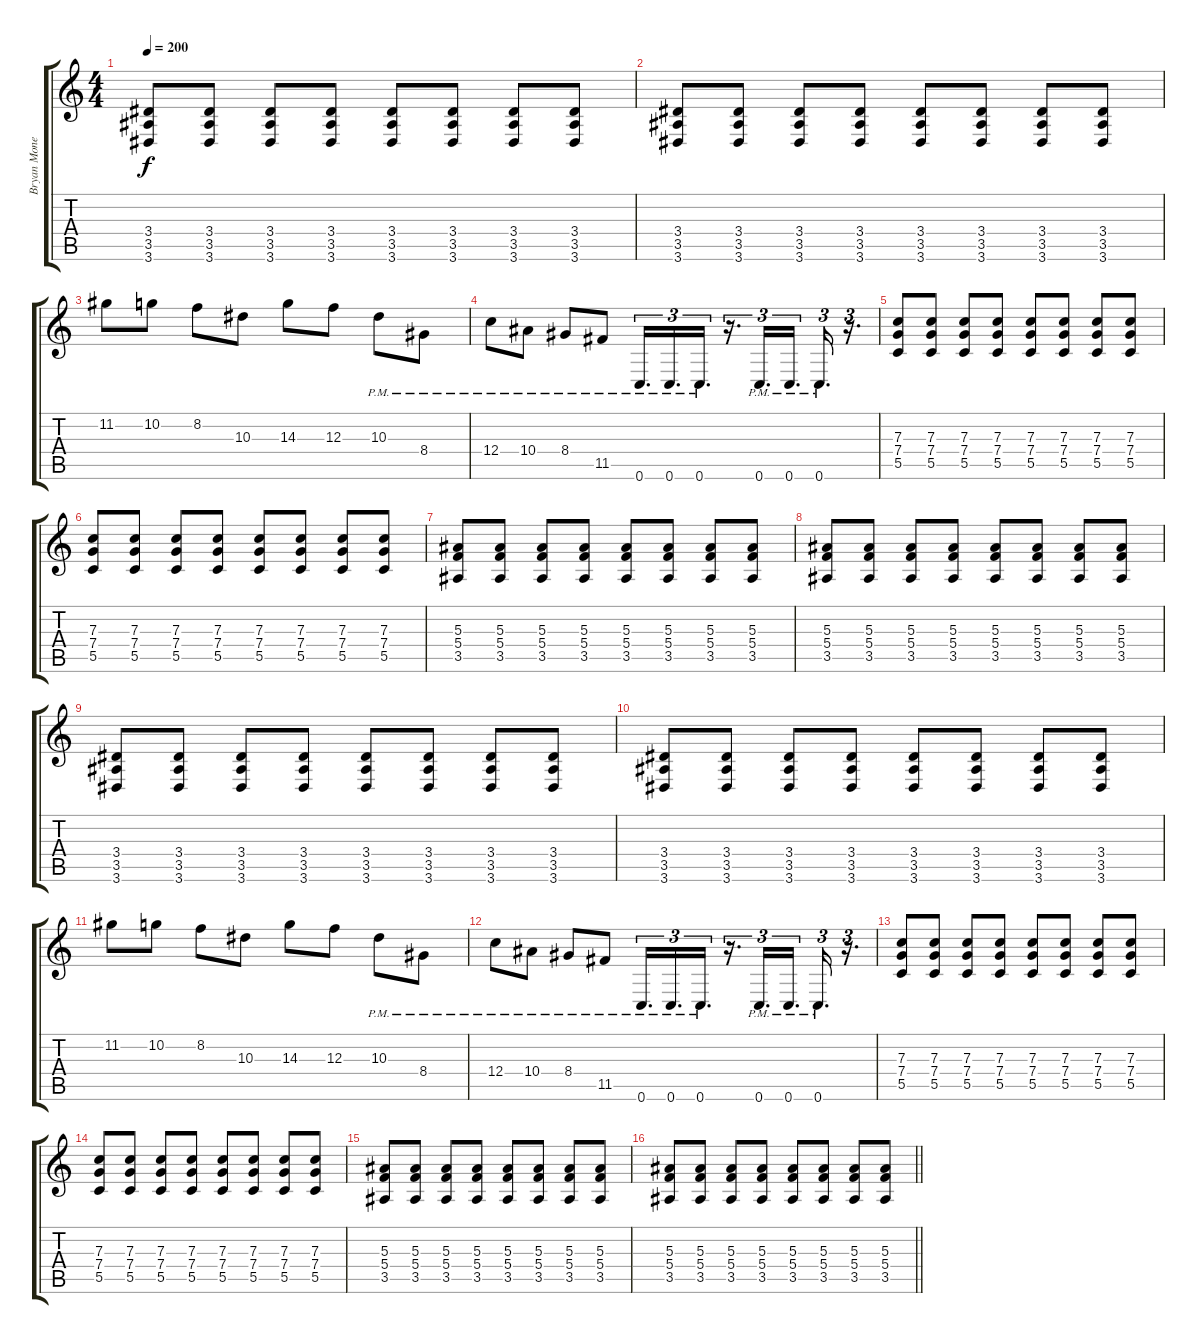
\track ("Bryan Money - Guitar" "Bryan Mone") {instrument distortionguitar}
\staff {score tabs}
\tuning (D4 A3 F3 C3 G2 C2) {hide}
\ts (4 4)
\tempo 200
\clef g2
\ks c
(3.4 3.5 3.6).8{dy f} (3.4 3.5 3.6).8 (3.4 3.5 3.6).8 (3.4 3.5 3.6).8 (3.4 3.5 3.6).8 (3.4 3.5 3.6).8 (3.4 3.5 3.6).8 (3.4 3.5 3.6).8 |
(3.4 3.5 3.6).8 (3.4 3.5 3.6).8 (3.4 3.5 3.6).8 (3.4 3.5 3.6).8 (3.4 3.5 3.6).8 (3.4 3.5 3.6).8 (3.4 3.5 3.6).8 (3.4 3.5 3.6).8 |
11.2.8{volume 11} 10.2.8 8.2.8 10.3.8 14.3.8 12.3.8 10.3{pm}.8 8.4{pm}.8 |
12.4{pm}.8 10.4{pm}.8 8.4{pm}.8 11.5{pm}.8 0.6{pm}.16{d tu (3 2)} 0.6{pm}.16{d tu (3 2)} 0.6{pm}.16{d tu (3 2)} r.16{d tu (3 2)} 0.6{pm}.16{d tu (3 2)} 0.6{pm}.16{d tu (3 2)} 0.6{pm}.16{d tu (3 2)} r.16{d tu (3 2)} |
(7.3 7.4 5.5).8{volume 8} (7.3 7.4 5.5).8 (7.3 7.4 5.5).8 (7.3 7.4 5.5).8 (7.3 7.4 5.5).8 (7.3 7.4 5.5).8 (7.3 7.4 5.5).8 (7.3 7.4 5.5).8 |
(7.3 7.4 5.5).8 (7.3 7.4 5.5).8 (7.3 7.4 5.5).8 (7.3 7.4 5.5).8 (7.3 7.4 5.5).8 (7.3 7.4 5.5).8 (7.3 7.4 5.5).8 (7.3 7.4 5.5).8 |
(5.3 5.4 3.5).8 (5.3 5.4 3.5).8 (5.3 5.4 3.5).8 (5.3 5.4 3.5).8 (5.3 5.4 3.5).8 (5.3 5.4 3.5).8 (5.3 5.4 3.5).8 (5.3 5.4 3.5).8 |
(5.3 5.4 3.5).8 (5.3 5.4 3.5).8 (5.3 5.4 3.5).8 (5.3 5.4 3.5).8 (5.3 5.4 3.5).8 (5.3 5.4 3.5).8 (5.3 5.4 3.5).8 (5.3 5.4 3.5).8 |
(3.4 3.5 3.6).8 (3.4 3.5 3.6).8 (3.4 3.5 3.6).8 (3.4 3.5 3.6).8 (3.4 3.5 3.6).8 (3.4 3.5 3.6).8 (3.4 3.5 3.6).8 (3.4 3.5 3.6).8 |
(3.4 3.5 3.6).8 (3.4 3.5 3.6).8 (3.4 3.5 3.6).8 (3.4 3.5 3.6).8 (3.4 3.5 3.6).8 (3.4 3.5 3.6).8 (3.4 3.5 3.6).8 (3.4 3.5 3.6).8 |
11.2.8{volume 11} 10.2.8 8.2.8 10.3.8 14.3.8 12.3.8 10.3{pm}.8 8.4{pm}.8 |
12.4{pm}.8 10.4{pm}.8 8.4{pm}.8 11.5{pm}.8 0.6{pm}.16{d tu (3 2)} 0.6{pm}.16{d tu (3 2)} 0.6{pm}.16{d tu (3 2)} r.16{d tu (3 2)} 0.6{pm}.16{d tu (3 2)} 0.6{pm}.16{d tu (3 2)} 0.6{pm}.16{d tu (3 2)} r.16{d tu (3 2)} |
(7.3 7.4 5.5).8{volume 8} (7.3 7.4 5.5).8 (7.3 7.4 5.5).8 (7.3 7.4 5.5).8 (7.3 7.4 5.5).8 (7.3 7.4 5.5).8 (7.3 7.4 5.5).8 (7.3 7.4 5.5).8 |
(7.3 7.4 5.5).8 (7.3 7.4 5.5).8 (7.3 7.4 5.5).8 (7.3 7.4 5.5).8 (7.3 7.4 5.5).8 (7.3 7.4 5.5).8 (7.3 7.4 5.5).8 (7.3 7.4 5.5).8 |
(5.3 5.4 3.5).8 (5.3 5.4 3.5).8 (5.3 5.4 3.5).8 (5.3 5.4 3.5).8 (5.3 5.4 3.5).8 (5.3 5.4 3.5).8 (5.3 5.4 3.5).8 (5.3 5.4 3.5).8 |
\barLineRight lightlight
(5.3 5.4 3.5).8 (5.3 5.4 3.5).8 (5.3 5.4 3.5).8 (5.3 5.4 3.5).8 (5.3 5.4 3.5).8 (5.3 5.4 3.5).8 (5.3 5.4 3.5).8 (5.3 5.4 3.5).8
